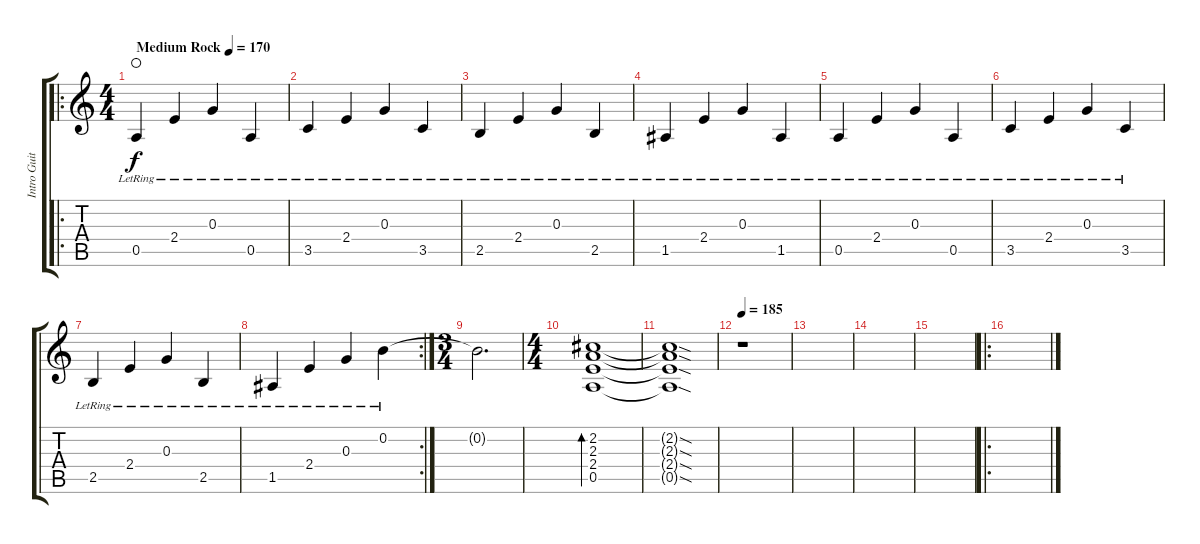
\track ("Intro Guitar with Efects" "Intro Guit") {instrument electricguitarjazz}
\staff {score tabs}
\tuning (E4 B3 G3 D3 A2 E2) {hide}
\ro
\ts (4 4)
\tempo (170 "Medium Rock")
\clef g2
\ks c
0.5{lr}.4{dy f instrument electricguitarjazz waho} 2.4{lr}.4 0.3{lr}.4 0.5{lr}.4 |
3.5{lr}.4 2.4{lr}.4 0.3{lr}.4 3.5{lr}.4 |
2.5{lr}.4 2.4{lr}.4 0.3{lr}.4 2.5{lr}.4 |
1.5{lr}.4 2.4{lr}.4 0.3{lr}.4 1.5{lr}.4 |
0.5{lr}.4 2.4{lr}.4 0.3{lr}.4 0.5{lr}.4 |
3.5{lr}.4 2.4{lr}.4 0.3{lr}.4 3.5{lr}.4 |
2.5{lr}.4 2.4{lr}.4 0.3{lr}.4 2.5{lr}.4 |
\rc 2
1.5{lr}.4 2.4{lr}.4 0.3{lr}.4 0.2{lr}.4 |
\ts (3 4)
0.2{t}.2{d} |
\ts (4 4)
(2.2 2.3 2.4 0.5).1{bd 480} |
(2.2{sod t} 2.3{sod t} 2.4{sod t} 0.5{sod t}).1 |
\tempo 185
r.1 |
|
|
|
\ro
